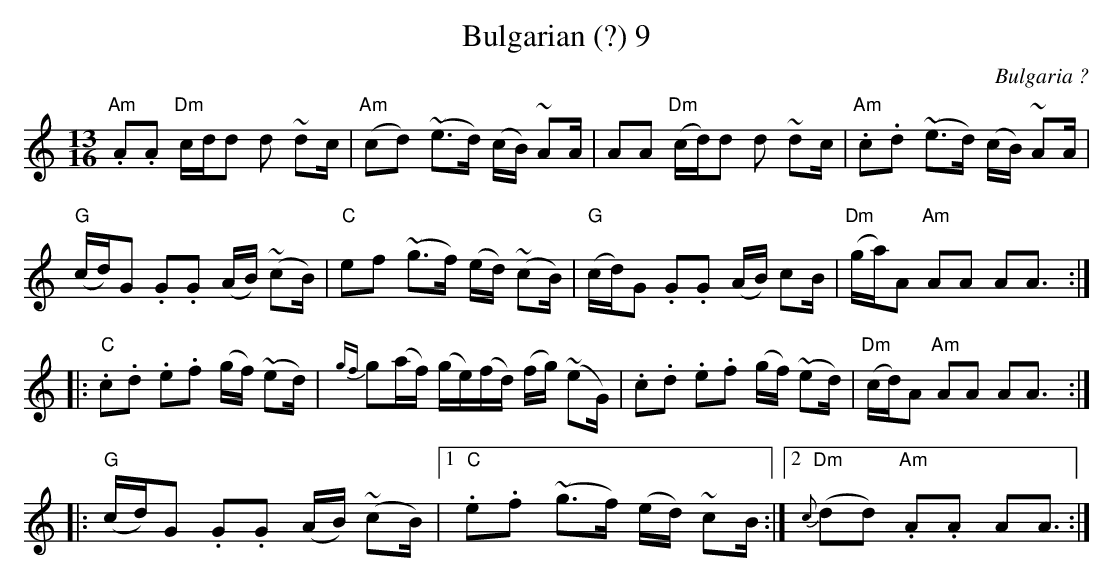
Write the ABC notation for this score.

X:1
T:Bulgarian (?) 9
O:Bulgaria ?
M:13/16
L:1/16
K:Am
"Am".A2.A2 "Dm"cdd2 d2 ~d2c|\
"Am"(c2d2) (~e3d) (cB) ~A2A|\
A2A2 "Dm"(cd)d2 d2 ~d2c    |\
"Am".c2.d2 (~e3d) (cB) ~A2A|
"G"(cd)G2 .G2.G2 (AB) (~c2B)|\
"C"e2f2 (~g3f) (ed) (~c2B)  |\
"G"(cd)G2 .G2.G2 (AB) c2B|\
"Dm"(ga)A2 "Am"A2A2 A2A3 ::
"C".c2.d2 .e2.f2 (gf) (~e2d)|\
{gf}g2(af) (ge)(fd) (fg) (~e2G)|\
.c2.d2 .e2.f2 (gf) (~e2d)|\
"Dm"(cd)A2 "Am"A2A2 A2A3::
"G"(cd)G2 .G2.G2 (AB) (~c2B)\
|1 "C".e2.f2 (~g3f) (ed) ~c2B \
:|2 {c}"Dm"(d2d2) "Am".A2.A2 A2A3 :|
